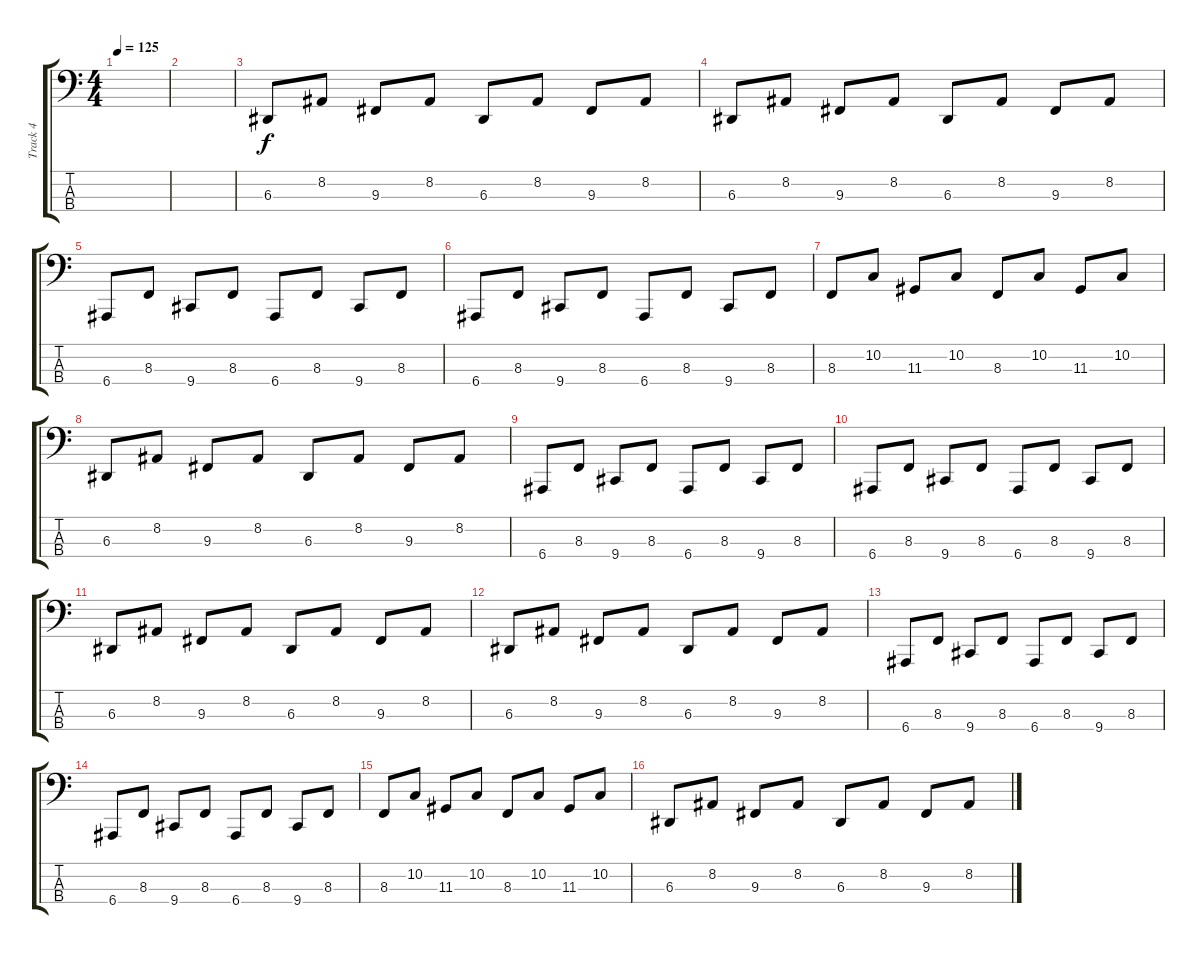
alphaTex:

\track ("Track 4" "Track 4") {instrument voiceoohs}
\staff {score tabs}
\tuning (G2 D2 A1 E1) {hide}
\ts (4 4)
\tempo 125
\clef f4
\ks c
|
|
6.3.8{volume 13} 8.2.8 9.3.8 8.2.8 6.3.8 8.2.8 9.3.8 8.2.8 |
6.3.8 8.2.8 9.3.8 8.2.8 6.3.8 8.2.8 9.3.8 8.2.8 |
6.4.8 8.3.8 9.4.8 8.3.8 6.4.8 8.3.8 9.4.8 8.3.8 |
6.4.8 8.3.8 9.4.8 8.3.8 6.4.8 8.3.8 9.4.8 8.3.8 |
8.3.8 10.2.8 11.3.8 10.2.8 8.3.8 10.2.8 11.3.8 10.2.8 |
6.3.8 8.2.8 9.3.8 8.2.8 6.3.8 8.2.8 9.3.8 8.2.8 |
6.4.8 8.3.8 9.4.8 8.3.8 6.4.8 8.3.8 9.4.8 8.3.8 |
6.4.8 8.3.8 9.4.8 8.3.8 6.4.8 8.3.8 9.4.8 8.3.8 |
6.3.8 8.2.8 9.3.8 8.2.8 6.3.8 8.2.8 9.3.8 8.2.8 |
6.3.8 8.2.8 9.3.8 8.2.8 6.3.8 8.2.8 9.3.8 8.2.8 |
6.4.8 8.3.8 9.4.8 8.3.8 6.4.8 8.3.8 9.4.8 8.3.8 |
6.4.8 8.3.8 9.4.8 8.3.8 6.4.8 8.3.8 9.4.8 8.3.8 |
8.3.8 10.2.8 11.3.8 10.2.8 8.3.8 10.2.8 11.3.8 10.2.8 |
6.3.8 8.2.8 9.3.8 8.2.8 6.3.8 8.2.8 9.3.8 8.2.8
